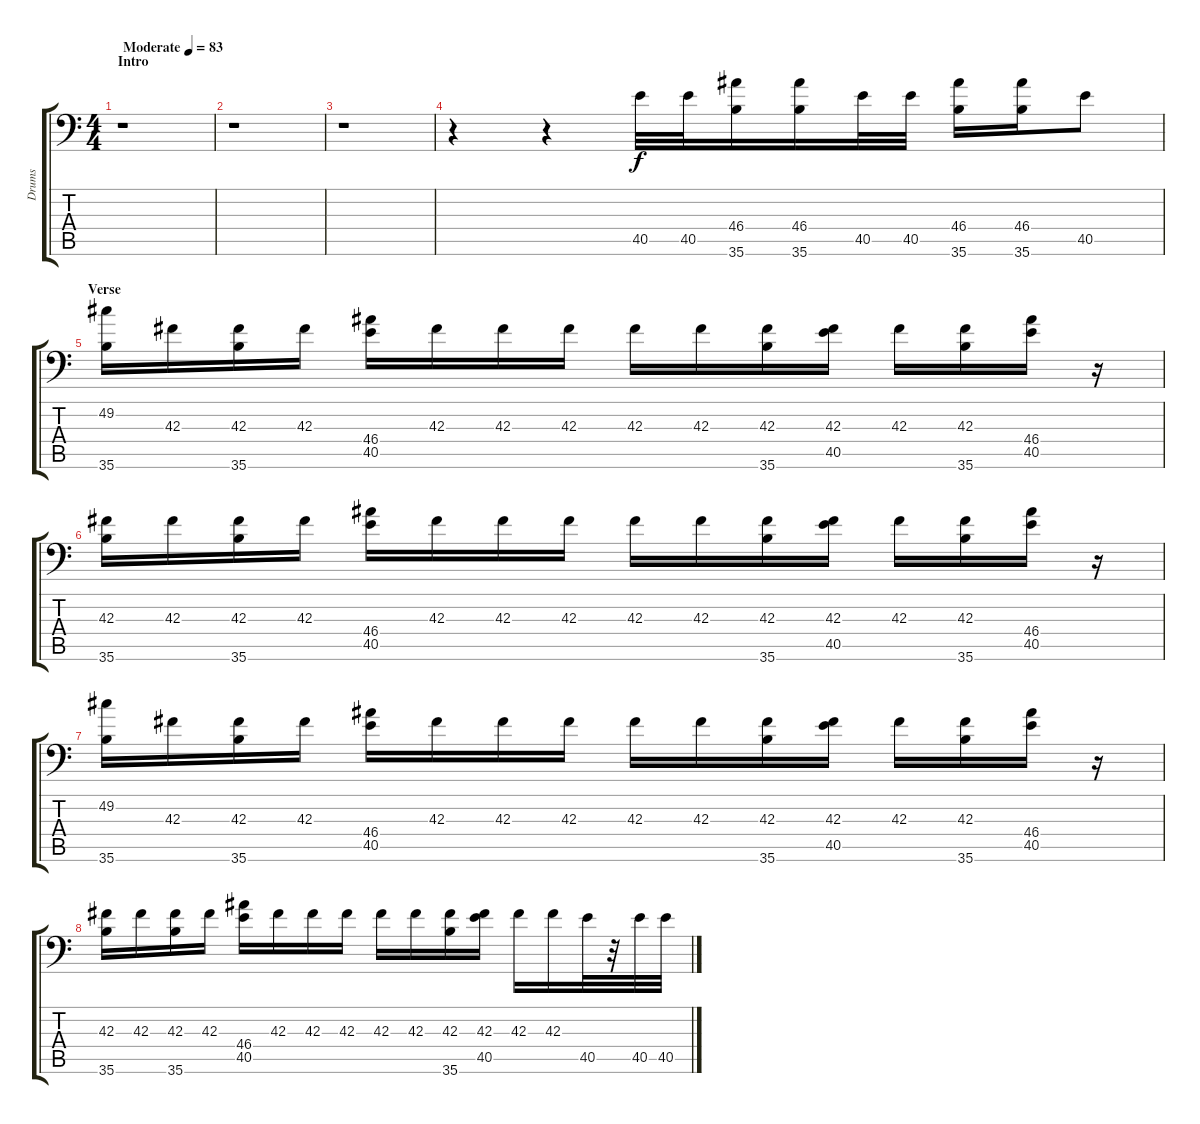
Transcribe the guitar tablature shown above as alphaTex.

\track ("Drums" "Drums") {instrument acousticgrandpiano}
\staff {score tabs}
\tuning (C-1 C-1 C-1 C-1 C-1 C-1) {hide}
\ts (4 4)
\section ("" "Intro")
\tempo (83 "Moderate")
\clef f4
\ks c
r.1{dy f instrument acousticgrandpiano} |
r.1 |
r.1 |
r.4 r.4 40.5.32 40.5.32 (46.4 35.6).16 (46.4 35.6).16 40.5.32 40.5.32 (46.4 35.6).16 (46.4 35.6).16 40.5.8 |
\section ("" "Verse")
(49.2 35.6).16 42.3.16 (42.3 35.6).16 42.3.16 (46.4 40.5).16 42.3.16 42.3.16 42.3.16 42.3.16 42.3.16 (42.3 35.6).16 (42.3 40.5).16 42.3.16 (42.3 35.6).16 (46.4 40.5).16 r.16 |
(42.3 35.6).16 42.3.16 (42.3 35.6).16 42.3.16 (46.4 40.5).16 42.3.16 42.3.16 42.3.16 42.3.16 42.3.16 (42.3 35.6).16 (42.3 40.5).16 42.3.16 (42.3 35.6).16 (46.4 40.5).16 r.16 |
(49.2 35.6).16 42.3.16 (42.3 35.6).16 42.3.16 (46.4 40.5).16 42.3.16 42.3.16 42.3.16 42.3.16 42.3.16 (42.3 35.6).16 (42.3 40.5).16 42.3.16 (42.3 35.6).16 (46.4 40.5).16 r.16 |
(42.3 35.6).16 42.3.16 (42.3 35.6).16 42.3.16 (46.4 40.5).16 42.3.16 42.3.16 42.3.16 42.3.16 42.3.16 (42.3 35.6).16 (42.3 40.5).16 42.3.16 42.3.16 40.5.32 r.32 40.5.32 40.5.32
